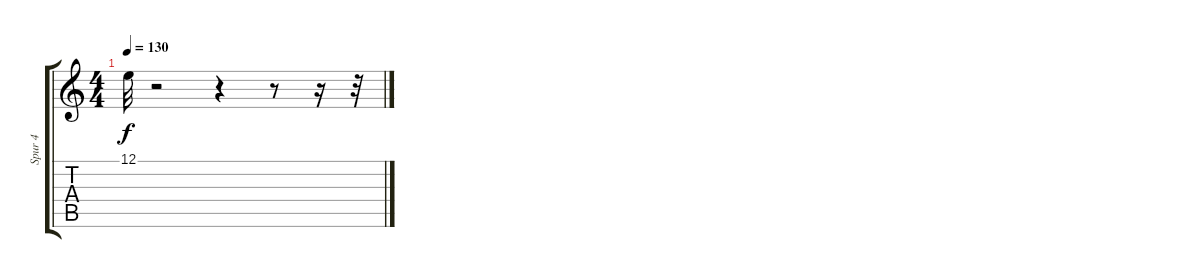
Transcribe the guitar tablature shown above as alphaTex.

\track ("Spur 4" "Spur 4") {instrument rockorgan}
\staff {score tabs}
\tuning (E4 B3 G3 D3 A2 E2) {hide}
\ts (4 4)
\tempo 130
\clef g2
\ks c
12.1{t}.32{dy f} r.2 r.4 r.8 r.16 r.32
